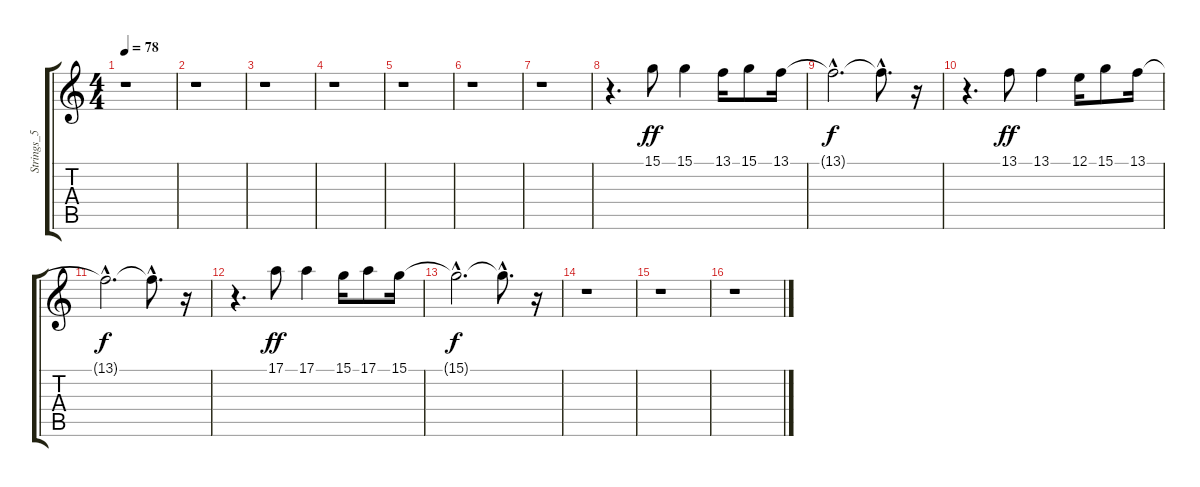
\track ("Strings_5" "Strings_5") {instrument synthbrass1}
\staff {score tabs}
\tuning (E4 B3 G3 D3 A2 E2) {hide}
\ts (4 4)
\tempo 78
\clef g2
\ks c
r.1{dy f} |
r.1 |
r.1 |
r.1 |
r.1 |
r.1 |
r.1 |
r.4{d} 15.1.8{dy ff} 15.1.4 13.1.16 15.1.8 13.1.16 |
13.1{hac t}.2{d dy f} 13.1{hac t}.8{d} r.16 |
r.4{d} 13.1.8{dy ff} 13.1.4 12.1.16 15.1.8 13.1.16 |
13.1{hac t}.2{d dy f} 13.1{hac t}.8{d} r.16 |
r.4{d} 17.1.8{dy ff} 17.1.4 15.1.16 17.1.8 15.1.16 |
15.1{hac t}.2{d dy f} 15.1{hac t}.8{d} r.16 |
r.1 |
r.1 |
r.1
